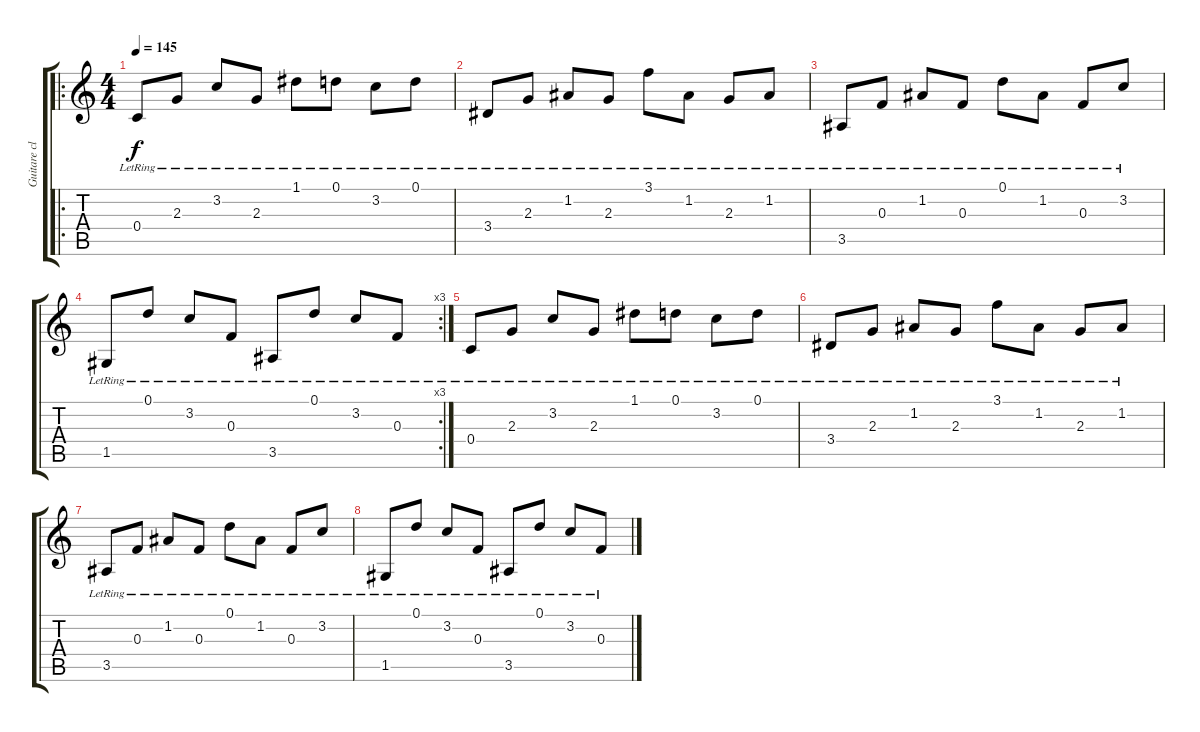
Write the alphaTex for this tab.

\track ("Guitare clair" "Guitare cl") {instrument acousticguitarsteel}
\staff {score tabs}
\tuning (D4 A3 F3 C3 G2 C2) {hide}
\ro
\ts (4 4)
\tempo 145
\clef g2
\ks c
0.4{lr}.8{dy f} 2.3{lr}.8 3.2{lr}.8 2.3{lr}.8 1.1{lr}.8 0.1{lr}.8 3.2{lr}.8 0.1{lr}.8 |
3.4{lr}.8 2.3{lr}.8 1.2{lr}.8 2.3{lr}.8 3.1{lr}.8 1.2{lr}.8 2.3{lr}.8 1.2{lr}.8 |
3.5{lr}.8 0.3{lr}.8 1.2{lr}.8 0.3{lr}.8 0.1{lr}.8 1.2{lr}.8 0.3{lr}.8 3.2{lr}.8 |
\rc 3
1.5{lr}.8 0.1{lr}.8 3.2{lr}.8 0.3{lr}.8 3.5{lr}.8 0.1{lr}.8 3.2{lr}.8 0.3{lr}.8 |
0.4{lr}.8 2.3{lr}.8 3.2{lr}.8 2.3{lr}.8 1.1{lr}.8 0.1{lr}.8 3.2{lr}.8 0.1{lr}.8 |
3.4{lr}.8 2.3{lr}.8 1.2{lr}.8 2.3{lr}.8 3.1{lr}.8 1.2{lr}.8 2.3{lr}.8 1.2{lr}.8 |
3.5{lr}.8 0.3{lr}.8 1.2{lr}.8 0.3{lr}.8 0.1{lr}.8 1.2{lr}.8 0.3{lr}.8 3.2{lr}.8 |
1.5{lr}.8 0.1{lr}.8 3.2{lr}.8 0.3{lr}.8 3.5{lr}.8 0.1{lr}.8 3.2{lr}.8 0.3{lr}.8
